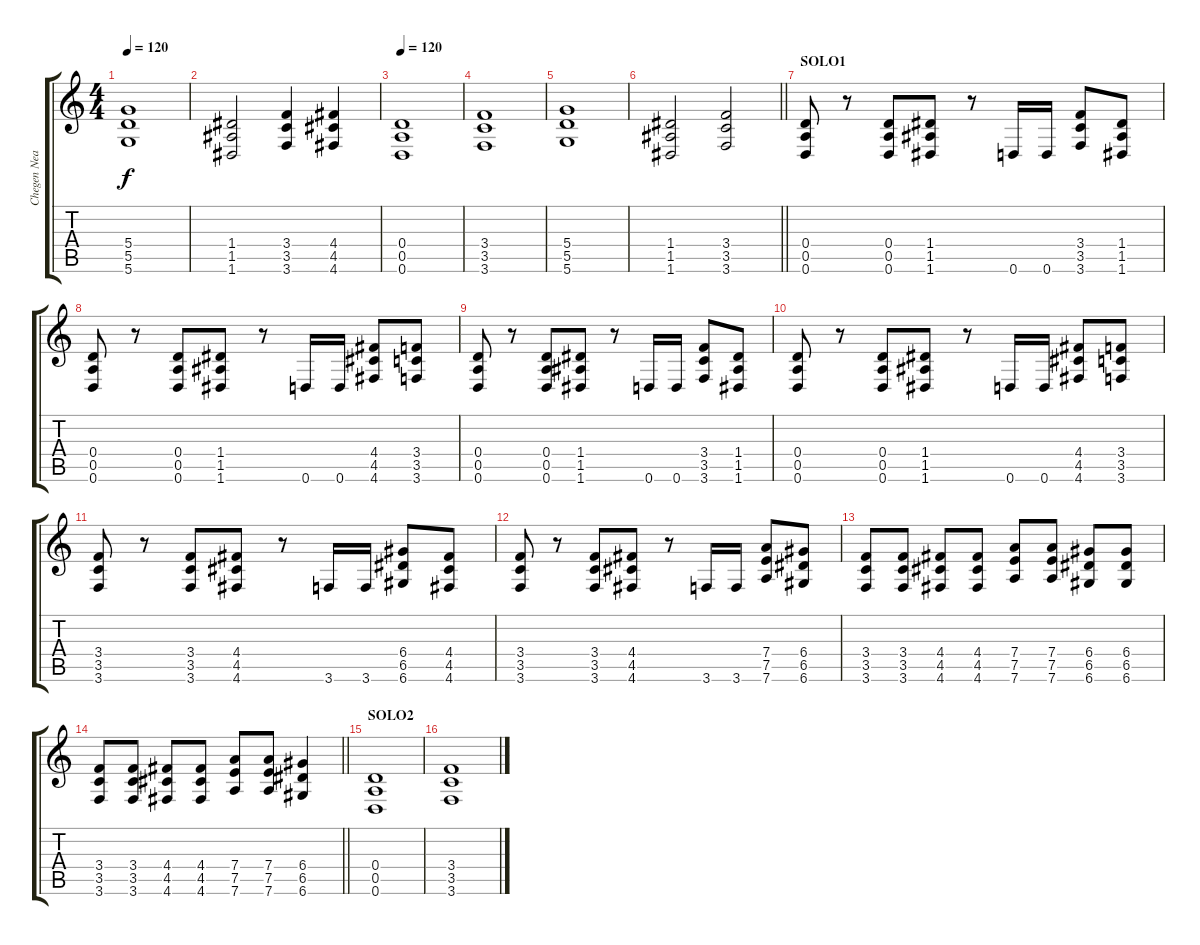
\track ("Chegen Nears" "Chegen Nea") {instrument acousticguitarsteel}
\staff {score tabs}
\tuning (E4 B3 G3 D3 A2 D2) {hide}
\ts (4 4)
\tempo 120
\clef g2
\ks c
(5.4 5.5 5.6).1{dy f} |
(1.4 1.5 1.6).2 (3.4 3.5 3.6).4 (4.4 4.5 4.6).4 |
\tempo 120
(0.4 0.5 0.6).1 |
(3.4 3.5 3.6).1 |
(5.4 5.5 5.6).1 |
\barLineRight lightlight
(1.4 1.5 1.6).2 (3.4 3.5 3.6).2 |
\section ("" "SOLO1")
(0.4 0.5 0.6).8 r.8 (0.4 0.5 0.6).8 (1.4 1.5 1.6).8 r.8 0.6.16 0.6.16 (3.4 3.5 3.6).8 (1.4 1.5 1.6).8 |
(0.4 0.5 0.6).8 r.8 (0.4 0.5 0.6).8 (1.4 1.5 1.6).8 r.8 0.6.16 0.6.16 (4.4 4.5 4.6).8 (3.4 3.5 3.6).8 |
(0.4 0.5 0.6).8 r.8 (0.4 0.5 0.6).8 (1.4 1.5 1.6).8 r.8 0.6.16 0.6.16 (3.4 3.5 3.6).8 (1.4 1.5 1.6).8 |
(0.4 0.5 0.6).8 r.8 (0.4 0.5 0.6).8 (1.4 1.5 1.6).8 r.8 0.6.16 0.6.16 (4.4 4.5 4.6).8 (3.4 3.5 3.6).8 |
(3.4 3.5 3.6).8 r.8 (3.4 3.5 3.6).8 (4.4 4.5 4.6).8 r.8 3.6.16 3.6.16 (6.4 6.5 6.6).8 (4.4 4.5 4.6).8 |
(3.4 3.5 3.6).8 r.8 (3.4 3.5 3.6).8 (4.4 4.5 4.6).8 r.8 3.6.16 3.6.16 (7.4 7.5 7.6).8 (6.4 6.5 6.6).8 |
(3.4 3.5 3.6).8 (3.4 3.5 3.6).8 (4.4 4.5 4.6).8 (4.4 4.5 4.6).8 (7.4 7.5 7.6).8 (7.4 7.5 7.6).8 (6.4 6.5 6.6).8 (6.4 6.5 6.6).8 |
\barLineRight lightlight
(3.4 3.5 3.6).8 (3.4 3.5 3.6).8 (4.4 4.5 4.6).8 (4.4 4.5 4.6).8 (7.4 7.5 7.6).8 (7.4 7.5 7.6).8 (6.4 6.5 6.6).4 |
\section ("" "SOLO2")
(0.4 0.5 0.6).1 |
(3.4 3.5 3.6).1
